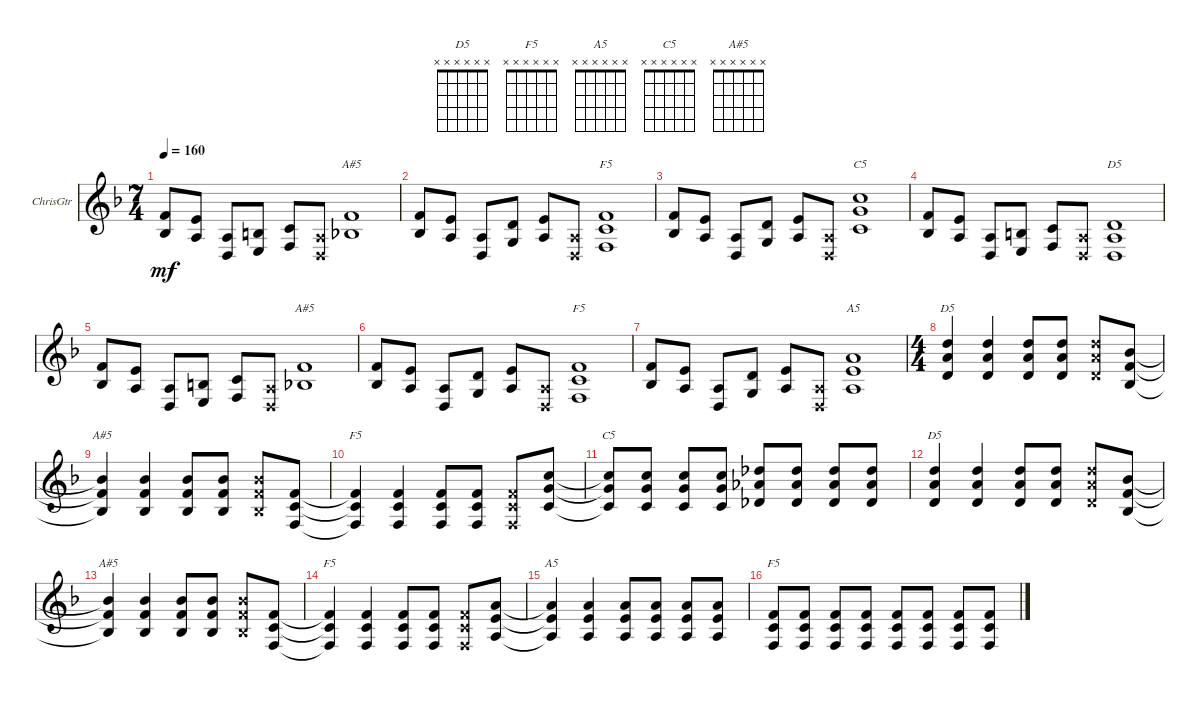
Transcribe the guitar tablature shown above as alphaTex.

\defaultSystemsLayout 4
\bracketExtendMode groupsimilarinstruments
\firstSystemTrackNameOrientation horizontal
\otherSystemsTrackNameOrientation horizontal
\track ("Rhythm Guitar" "ChrisGtr") {instrument distortionguitar}
\staff {score}
\tuning (E4 B3 G3 D3 A2 D2)
\chord ("D5" x x x x x x)
\chord ("F5" x x x x x x)
\chord ("A5" x x x x x x)
\chord ("C5" x x x x x x)
\chord ("A#5" x x x x x x)
\ts (7 4)
\tempo 160
\clef g2
\ks dminor
(8.6 8.5).8{dy mf} (7.5 7.6).8 (0.6{pm} 0.5{pm}).8 (2.6 2.5).8 (3.5 3.6).8 (0.6{x} 0.5{x}).8 (1.5 3.4).1{ch "A#5"} |
(8.6 8.5).8 (7.5 7.6).8 (0.6{pm} 0.5{pm}).8 (5.6 5.5).8 (7.5 7.6).8 (0.6{x} 0.5{x}).8 (3.5 3.4 3.6).1{ch "F5"} |
(8.6 8.5).8 (7.5 7.6).8 (0.6{pm} 0.5{pm}).8 (5.6 5.5).8 (7.5 7.6).8 (0.6{x} 0.5{x}).8 (3.5 5.4 5.3).1{ch "C5"} |
(8.6 8.5).8 (7.5 7.6).8 (0.6{pm} 0.5{pm}).8 (2.6 2.5).8 (3.5 3.6).8 (0.6{x} 0.5{x}).8 (0.6 0.5 0.4).1{ch "D5"} |
(8.6 8.5).8 (7.5 7.6).8 (0.6{pm} 0.5{pm}).8 (2.6 2.5).8 (3.5 3.6).8 (0.6{x} 0.5{x}).8 (1.5 3.4).1{ch "A#5"} |
(8.6 8.5).8 (7.5 7.6).8 (0.6{pm} 0.5{pm}).8 (5.6 5.5).8 (7.5 7.6).8 (0.6{x} 0.5{x}).8 (3.5 3.4 3.6).1{ch "F5"} |
(8.6 8.5).8 (7.5 7.6).8 (0.6{pm} 0.5{pm}).8 (5.6 5.5).8 (7.5 7.6).8 (0.6{x} 0.5{x}).8 (7.6 7.5 7.4).1{ch "A5"} |
\ts (4 4)
\beaming (8 2 2 2 2)
(5.5 7.4 7.3).4{ch "D5"} (7.3 7.4 5.5).4 (7.3 7.4 5.5).8 (7.3 7.4 5.5).8 (7.3{x} 7.4{x} 5.5{x}).8 (8.4 8.5 8.6).8 |
(8.6{t} 8.5{t} 8.4{t}).4{ch "A#5"} (8.4 8.5 8.6).4 (8.4 8.5 8.6).8 (8.4 8.5 8.6).8 (8.4{x} 8.5{x} 8.6{x}).8 (3.4 3.5 3.6).8 |
(3.6{t} 3.5{t} 3.4{t}).4{ch "F5"} (3.6 3.5 3.4).4 (3.6 3.5 3.4).8 (3.6 3.5 3.4).8 (3.6{x} 3.5{x} 3.4{x}).8 (3.5 5.4 5.3).8 |
(5.4{t} 3.5{t} 5.3{t}).8{ch "C5"} (3.5 5.4 5.3).8 (5.4 5.3 3.5).8 (5.4 3.5 5.3).8 (6.4 4.5 6.3).8 (6.4 6.3 4.5).8 (6.4 6.3 4.5).8 (6.3 6.4 4.5).8 |
(5.5 7.4 7.3).4{ch "D5"} (7.3 7.4 5.5).4 (7.3 7.4 5.5).8 (7.3 7.4 5.5).8 (7.3{x} 7.4{x} 5.5{x}).8 (8.4 8.5 8.6).8 |
(8.6{t} 8.5{t} 8.4{t}).4{ch "A#5"} (8.4 8.5 8.6).4 (8.4 8.5 8.6).8 (8.4 8.5 8.6).8 (8.4{x} 8.5{x} 8.6{x}).8 (3.4 3.5 3.6).8 |
(3.6{t} 3.5{t} 3.4{t}).4{ch "F5"} (3.6 3.5 3.4).4 (3.6 3.5 3.4).8 (3.6 3.5 3.4).8 (3.6{x} 3.5{x} 3.4{x}).8 (7.6 7.5 7.4).8 |
(7.4{t} 7.5{t} 7.6{t}).4{ch "A5"} (7.4 7.5 7.6).4 (7.6 7.5 7.4).8 (7.4 7.5 7.6).8 (7.4 7.5 7.6).8 (7.4 7.5 7.6).8 |
(3.6{pm} 3.5{pm} 3.4{pm}).8{ch "F5"} (3.6{pm} 3.5{pm} 3.4{pm}).8 (3.6{pm} 3.5{pm} 3.4{pm}).8 (3.6{pm} 3.5{pm} 3.4{pm}).8 (3.6{pm} 3.5{pm} 3.4{pm}).8 (3.6{pm} 3.5{pm} 3.4{pm}).8 (3.6{pm} 3.5{pm} 3.4{pm}).8 (3.6{pm} 3.5{pm} 3.4{pm}).8
